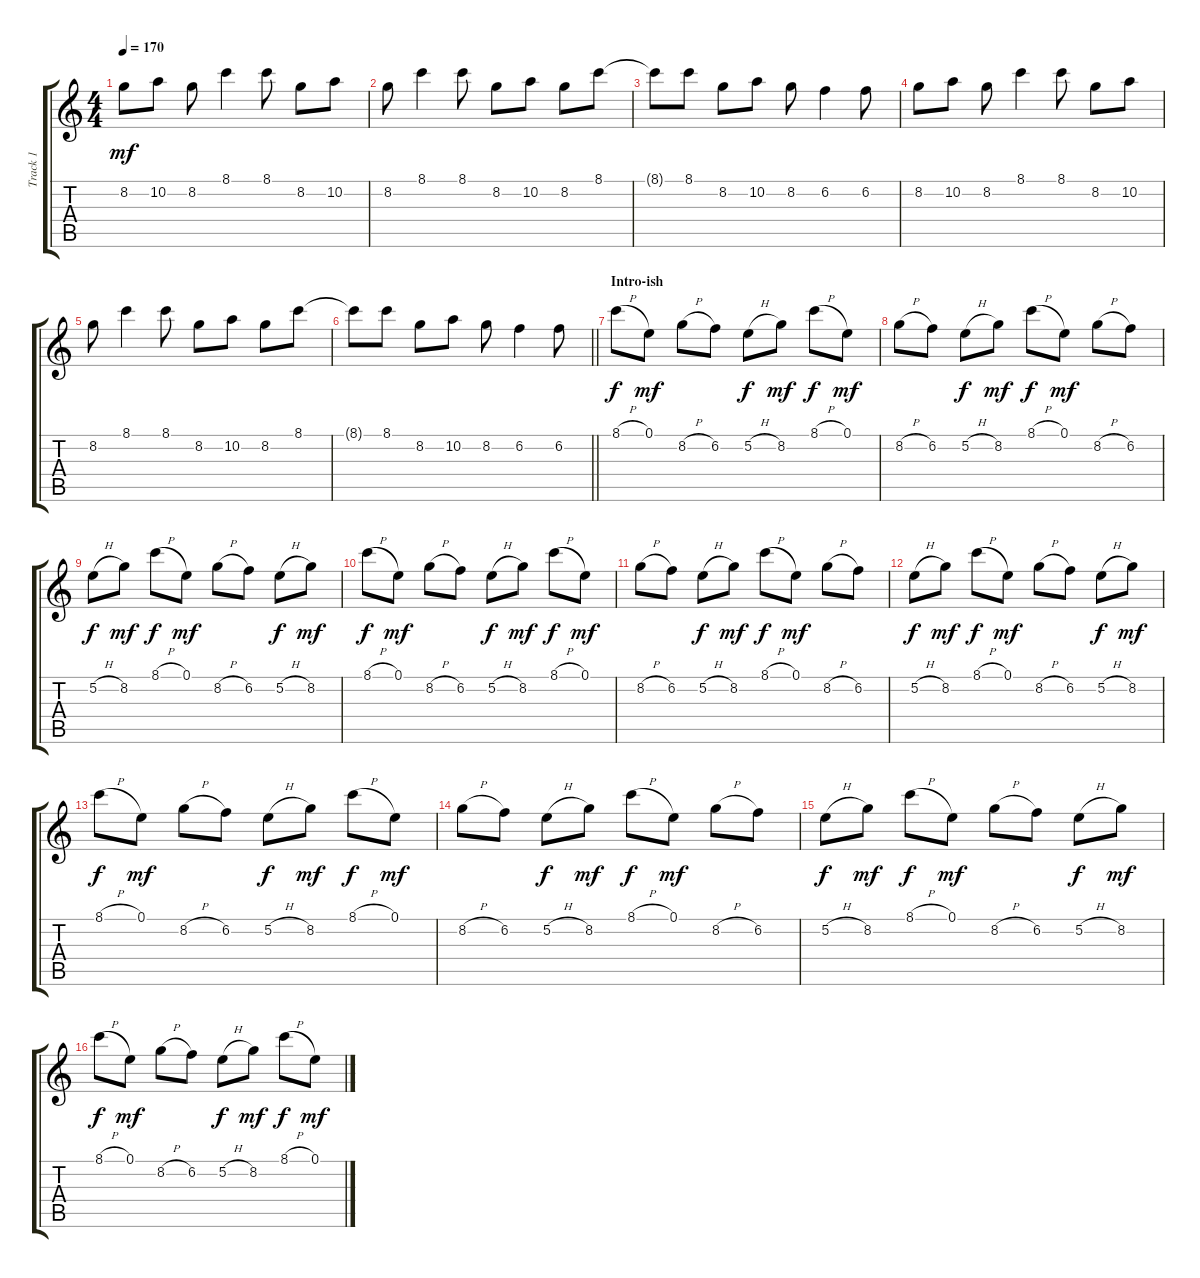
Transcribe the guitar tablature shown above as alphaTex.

\track ("Track 1" "Track 1") {instrument acousticguitarsteel}
\staff {score tabs}
\tuning (E4 B3 G3 D3 A2 E2) {hide}
\ts (4 4)
\tempo 170
\clef g2
\ks c
8.2.8{dy mf} 10.2.8 8.2.8 8.1.4 8.1.8 8.2.8 10.2.8 |
8.2.8 8.1.4 8.1.8 8.2.8 10.2.8 8.2.8 8.1.8 |
8.1{t}.8 8.1.8 8.2.8 10.2.8 8.2.8 6.2.4 6.2.8 |
8.2.8 10.2.8 8.2.8 8.1.4 8.1.8 8.2.8 10.2.8 |
8.2.8 8.1.4 8.1.8 8.2.8 10.2.8 8.2.8 8.1.8 |
\barLineRight lightlight
8.1{t}.8 8.1.8 8.2.8 10.2.8 8.2.8 6.2.4 6.2.8 |
\section ("" "Intro-ish")
8.1{h}.8{dy f balance 8} 0.1.8{dy mf} 8.2{h}.8 6.2.8 5.2{h}.8{dy f} 8.2.8{dy mf} 8.1{h}.8{dy f} 0.1.8{dy mf} |
8.2{h}.8 6.2.8 5.2{h}.8{dy f} 8.2.8{dy mf} 8.1{h}.8{dy f} 0.1.8{dy mf} 8.2{h}.8 6.2.8 |
5.2{h}.8{dy f} 8.2.8{dy mf} 8.1{h}.8{dy f} 0.1.8{dy mf} 8.2{h}.8 6.2.8 5.2{h}.8{dy f} 8.2.8{dy mf} |
8.1{h}.8{dy f} 0.1.8{dy mf} 8.2{h}.8 6.2.8 5.2{h}.8{dy f} 8.2.8{dy mf} 8.1{h}.8{dy f} 0.1.8{dy mf} |
8.2{h}.8 6.2.8 5.2{h}.8{dy f} 8.2.8{dy mf} 8.1{h}.8{dy f} 0.1.8{dy mf} 8.2{h}.8 6.2.8 |
5.2{h}.8{dy f} 8.2.8{dy mf} 8.1{h}.8{dy f} 0.1.8{dy mf} 8.2{h}.8 6.2.8 5.2{h}.8{dy f} 8.2.8{dy mf} |
8.1{h}.8{dy f balance 16} 0.1.8{dy mf} 8.2{h}.8 6.2.8 5.2{h}.8{dy f} 8.2.8{dy mf} 8.1{h}.8{dy f} 0.1.8{dy mf} |
8.2{h}.8 6.2.8 5.2{h}.8{dy f} 8.2.8{dy mf} 8.1{h}.8{dy f} 0.1.8{dy mf} 8.2{h}.8 6.2.8 |
5.2{h}.8{dy f} 8.2.8{dy mf} 8.1{h}.8{dy f} 0.1.8{dy mf} 8.2{h}.8 6.2.8 5.2{h}.8{dy f} 8.2.8{dy mf} |
8.1{h}.8{dy f} 0.1.8{dy mf} 8.2{h}.8 6.2.8 5.2{h}.8{dy f} 8.2.8{dy mf} 8.1{h}.8{dy f} 0.1.8{dy mf}
